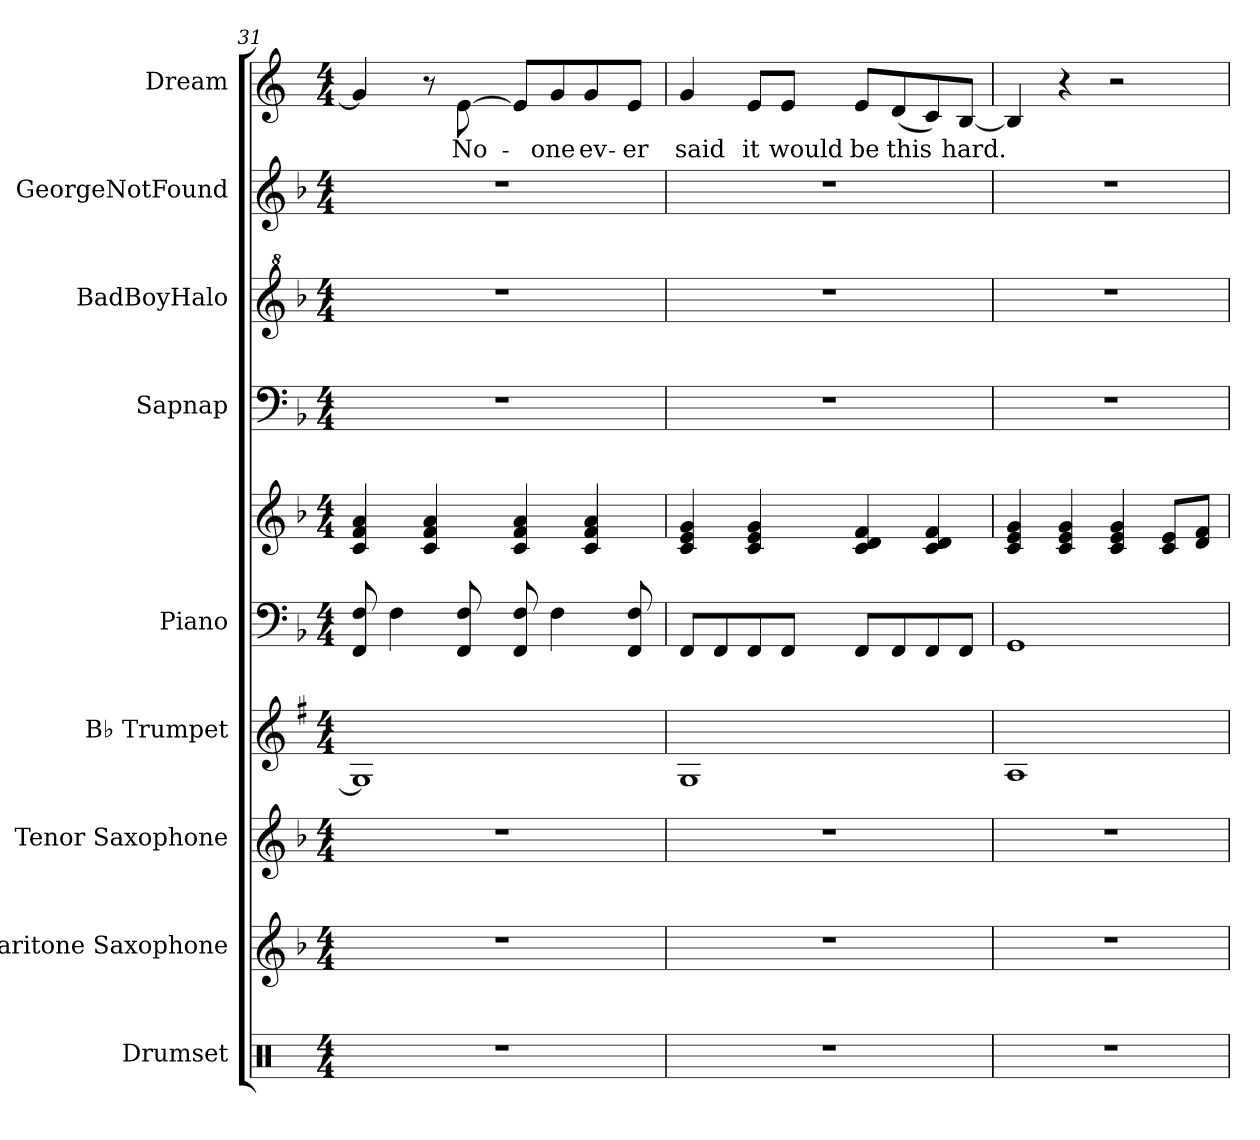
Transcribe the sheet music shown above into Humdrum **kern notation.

**kern	**kern	**kern	**kern	**kern	**kern	**kern	**kern	**kern	**kern	**text
*part9	*part8	*part7	*part6	*part5	*part5	*part4	*part3	*part2	*part1	*part1
*staff10	*staff9	*staff8	*staff7	*staff6	*staff5	*staff4	*staff3	*staff2	*staff1	*staff1
*I"Drumset	*I"Baritone Saxophone	*I"Tenor Saxophone	*I"B♭ Trumpet	*I"Piano	*	*I"Sapnap	*I"BadBoyHalo	*I"GeorgeNotFound	*I"Dream	*
*I'D. Set	*I'Bar. Sax.	*I'T. Sax.	*I'B♭ Tpt.	*I'Pno.	*	*I'Sp.N.	*I'B.B.H.	*I'G.N.F.	*I'Dr.	*
*clefX	*clefG2	*clefG2	*clefG2	*clefF4	*clefG2	*clefF4	*clefG^2	*clefG2	*clefG2	*
*	*ITrd12c21	*ITrd8c14	*ITrd1c2	*	*	*	*	*ITrd8c14	*ITrd4c7	*
*k[]	*k[b-]	*k[b-]	*k[b-]	*k[b-]	*k[b-]	*k[b-]	*k[b-]	*k[b-]	*k[b-]	*
*M4/4	*M4/4	*M4/4	*M4/4	*M4/4	*M4/4	*M4/4	*M4/4	*M4/4	*M4/4	*
=31	=31	=31	=31	=31	=31	=31	=31	=31	=31	=31
1r	1r	1r	1F]	8FF/ 8F/	4c/ 4f/ 4a/	1r	1r	1r	4c/]	.
.	.	.	.	4F\	.	.	.	.	.	.
.	.	.	.	.	4c/ 4f/ 4a/	.	.	.	8r	.
!	!	!	!	!	!	!	!	!	!	!LO:LY:b
.	.	.	.	8FF/ 8F/	.	.	.	.	[8A\	No-
.	.	.	.	8FF/ 8F/	4c/ 4f/ 4a/	.	.	.	8A/L]	.
!	!	!	!	!	!	!	!	!	!	!LO:LY:b
.	.	.	.	4F\	.	.	.	.	8c/	-one
!	!	!	!	!	!	!	!	!	!	!LO:LY:b
.	.	.	.	.	4c/ 4f/ 4a/	.	.	.	8c/	ev-
!	!	!	!	!	!	!	!	!	!	!LO:LY:b
.	.	.	.	8FF/ 8F/	.	.	.	.	8A/J	-er
!!LO:PB:g=z
=32	=32	=32	=32	=32	=32	=32	=32	=32	=32	=32
!	!	!	!	!	!	!	!	!	!	!LO:LY:b
1r	1r	1r	1F	8FF/L	4c/ 4e/ 4g/	1r	1r	1r	4c/	said
.	.	.	.	8FF/	.	.	.	.	.	.
!	!	!	!	!	!	!	!	!	!	!LO:LY:b
.	.	.	.	8FF/	4c/ 4e/ 4g/	.	.	.	8A/L	it
!	!	!	!	!	!	!	!	!	!	!LO:LY:b
.	.	.	.	8FF/J	.	.	.	.	8A/J	would
!	!	!	!	!	!	!	!	!	!	!LO:LY:b
.	.	.	.	8FF/L	4c/ 4d/ 4f/	.	.	.	8A/L	be
!	!	!	!	!	!	!	!	!	!	!LO:LY:b
.	.	.	.	8FF/	.	.	.	.	(<8G/	this
.	.	.	.	8FF/	4c/ 4d/ 4f/	.	.	.	8F/)	.
!	!	!	!	!	!	!	!	!	!	!LO:LY:b
.	.	.	.	8FF/J	.	.	.	.	[8E/J	hard.
=33	=33	=33	=33	=33	=33	=33	=33	=33	=33	=33
1r	1r	1r	1G	1GG	4c/ 4e/ 4g/	1r	1r	1r	4E/]	.
.	.	.	.	.	4c/ 4e/ 4g/	.	.	.	4r	.
.	.	.	.	.	4c/ 4e/ 4g/	.	.	.	2r	.
.	.	.	.	.	8c/ 8e/L	.	.	.	.	.
.	.	.	.	.	8d/ 8f/J	.	.	.	.	.
=	=	=	=	=	=	=	=	=	=	=
*-	*-	*-	*-	*-	*-	*-	*-	*-	*-	*-
